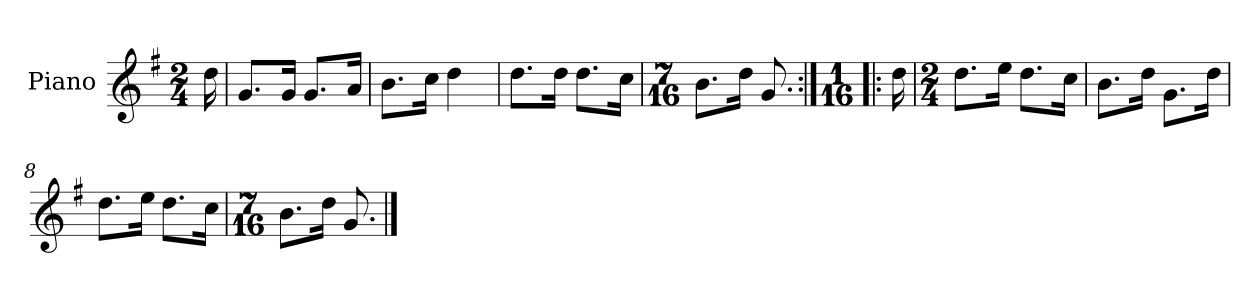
**kern
*part1
*staff1
*I"Piano
*I'Pno.
*clefG2
*k[f#]
*M2/4
=
16dd\
=1
8.g/L
16g/Jk
8.g/L
16a/Jk
=2
8.b\L
16cc\Jk
4dd\
=3
8.dd\L
16dd\Jk
8.dd\L
16cc\Jk
=4
*M7/16
8.b\L
16dd\Jk
8.g/
=5:|!|:
*M1/16
16dd\
=6
*M2/4
8.dd\L
16ee\Jk
8.dd\L
16cc\Jk
=7
8.b\L
16dd\Jk
8.g\L
16dd\Jk
!!LO:LB:g=z
=8
8.dd\L
16ee\Jk
8.dd\L
16cc\Jk
=9
*M7/16
8.b\L
16dd\Jk
8.g/
==
*-
